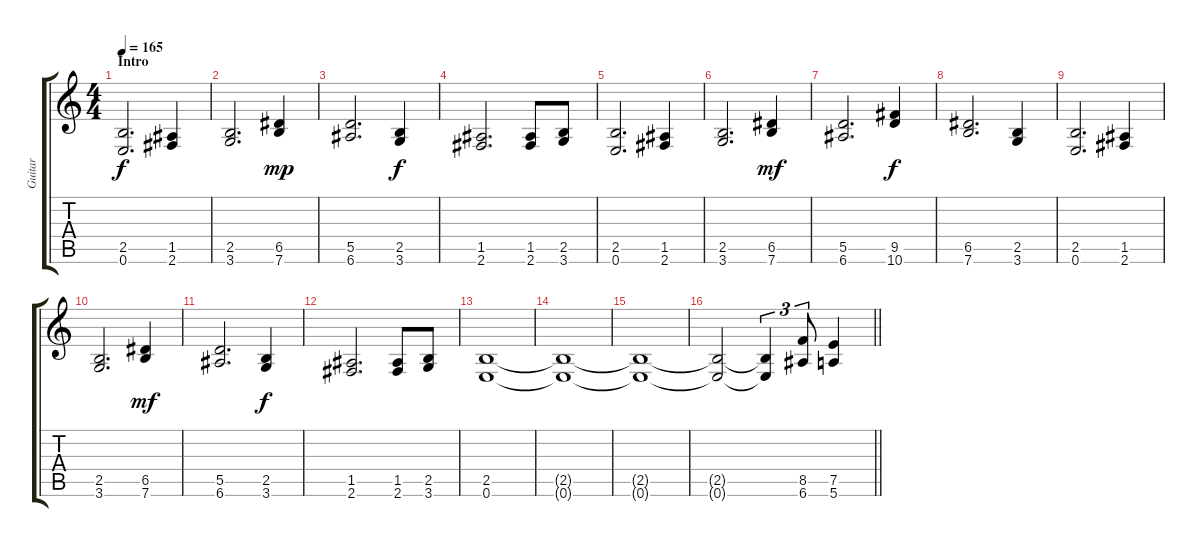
\track ("Guitar" "Guitar") {instrument distortionguitar}
\staff {score tabs}
\tuning (E4 B3 G3 D3 A2 E2) {hide}
\ts (4 4)
\section ("" "Intro")
\tempo 165
\clef g2
\ks c
(2.5 0.6).2{d dy f} (1.5 2.6).4 |
(2.5 3.6).2{d} (6.5 7.6).4{dy mp} |
(5.5 6.6).2{d} (2.5 3.6).4{dy f} |
(1.5 2.6).2{d} (1.5 2.6).8 (2.5 3.6).8 |
(2.5 0.6).2{d} (1.5 2.6).4 |
(2.5 3.6).2{d} (6.5 7.6).4{dy mf} |
(5.5 6.6).2{d} (9.5 10.6).4{dy f} |
(6.5 7.6).2{d} (2.5 3.6).4 |
(2.5 0.6).2{d} (1.5 2.6).4 |
(2.5 3.6).2{d} (6.5 7.6).4{dy mf} |
(5.5 6.6).2{d} (2.5 3.6).4{dy f} |
(1.5 2.6).2{d} (1.5 2.6).8 (2.5 3.6).8 |
(2.5 0.6).1 |
(2.5{t} 0.6{t}).1 |
(2.5{t} 0.6{t}).1 |
\barLineRight lightlight
(2.5{t} 0.6{t}).2 (2.5{t} 0.6{t}).4{tu (3 2)} (8.5 6.6).8{tu (3 2)} (7.5 5.6).4
